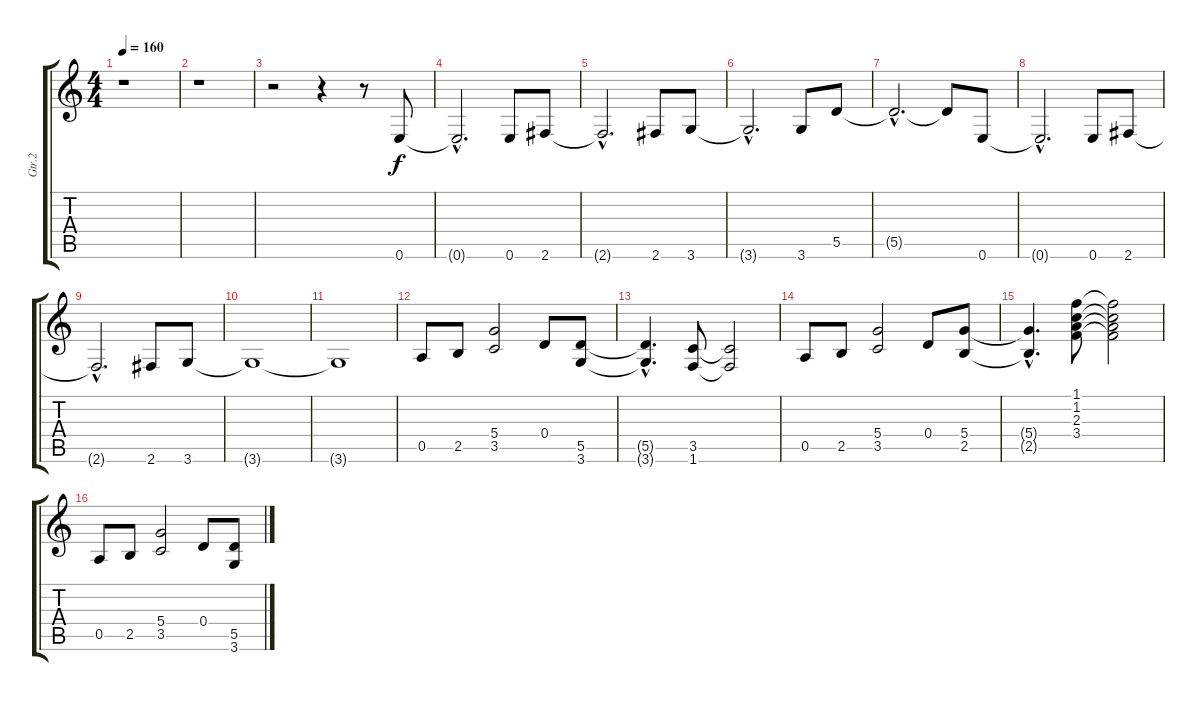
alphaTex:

\track ("Gtr.2" "Gtr.2") {instrument overdrivenguitar}
\staff {score tabs}
\tuning (E4 B3 G3 D3 A2 E2) {hide}
\ts (4 4)
\tempo 160
\clef g2
\ks c
r.1{dy f} |
r.1 |
r.2 r.4 r.8 0.6.8 |
0.6{hac t}.2{d} 0.6.8 2.6.8 |
2.6{hac t}.2{d} 2.6.8 3.6.8 |
3.6{hac t}.2{d} 3.6.8 5.5.8 |
5.5{hac t}.2{d} 5.5{t}.8 0.6.8 |
0.6{hac t}.2{d} 0.6.8 2.6.8 |
2.6{hac t}.2{d} 2.6.8 3.6.8 |
3.6{t}.1 |
3.6{t}.1 |
0.5.8 2.5.8 (5.4 3.5).2 0.4.8 (5.5 3.6).8 |
(5.5{hac t} 3.6{hac t}).4{d} (3.5 1.6).8 (3.5{t} 1.6{t}).2 |
0.5.8 2.5.8 (5.4 3.5).2 0.4.8 (5.4 2.5).8 |
(5.4{hac t} 2.5{hac t}).4{d} (1.1 1.2 2.3 3.4).8 (1.1{t} 1.2{t} 2.3{t} 3.4{t}).2 |
0.5.8 2.5.8 (5.4 3.5).2 0.4.8 (5.5 3.6).8
